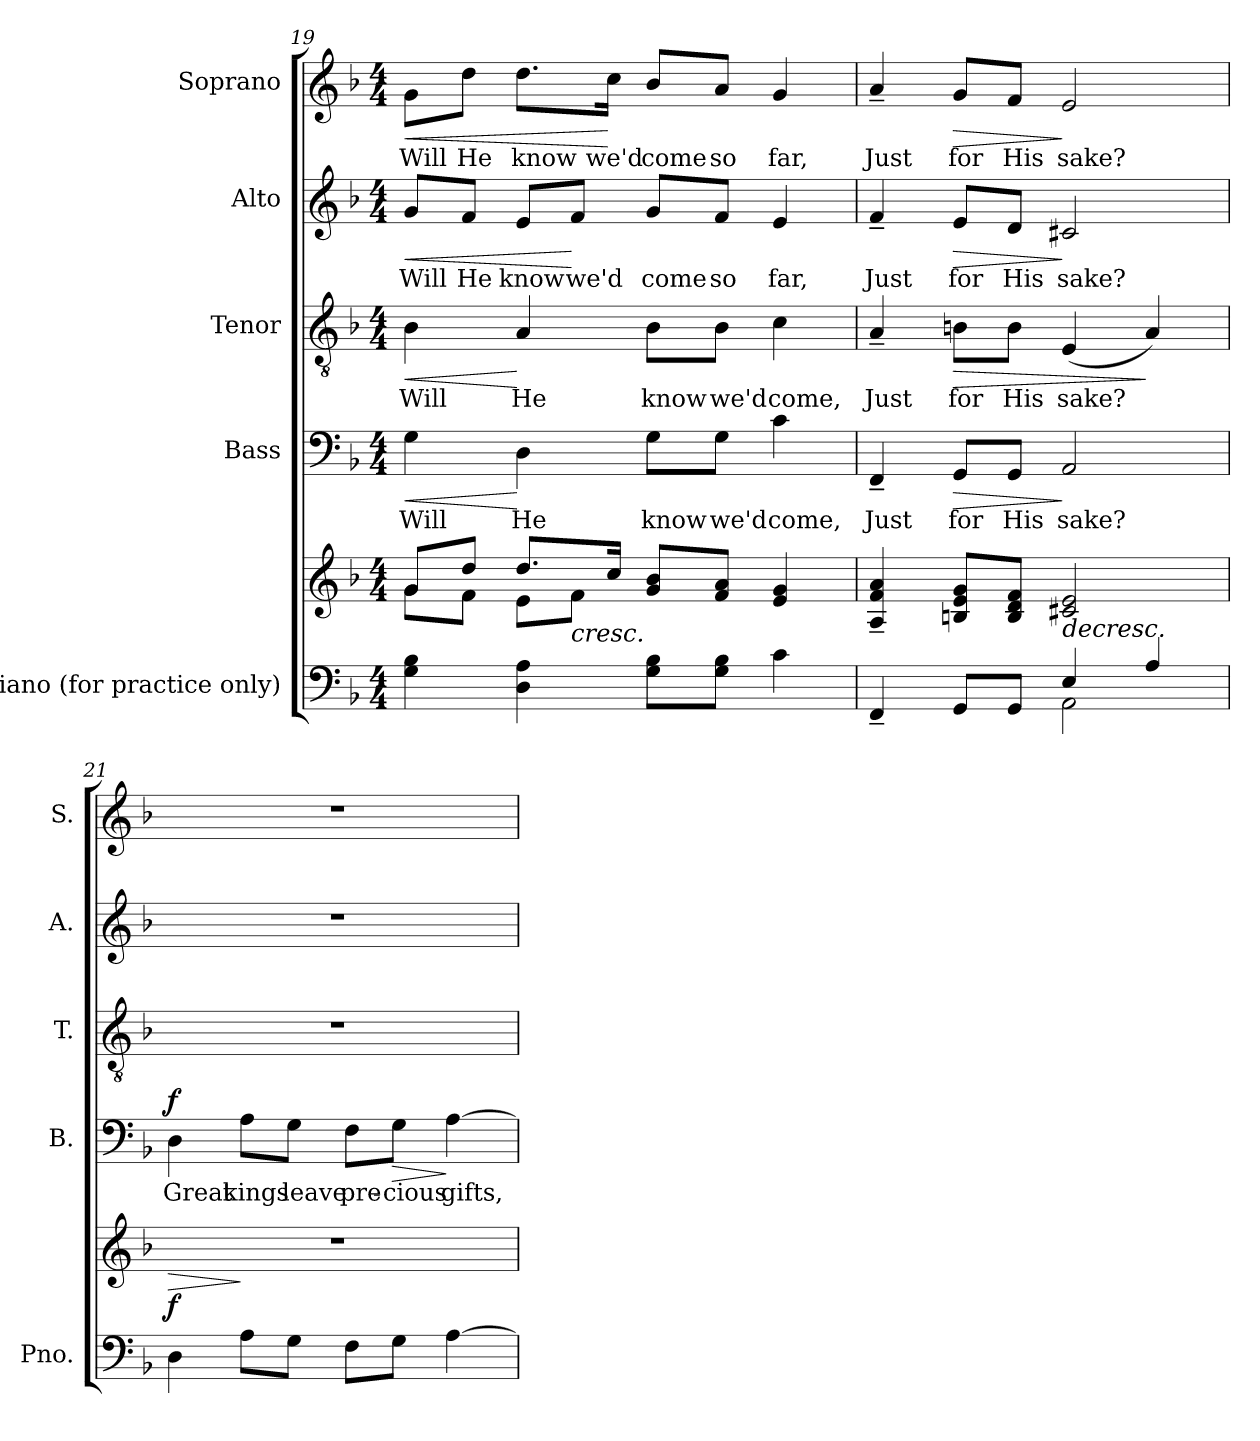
**kern	**kern	**dynam	**kern	**text	**dynam	**kern	**text	**dynam	**kern	**text	**dynam	**kern	**text	**dynam
*part5	*part5	*part5	*part4	*part4	*part4	*part3	*part3	*part3	*part2	*part2	*part2	*part1	*part1	*part1
*staff6	*staff5	*staff5/6	*staff4	*staff4	*staff4	*staff3	*staff3	*staff3	*staff2	*staff2	*staff2	*staff1	*staff1	*staff1
*I"Piano (for  practice  only)	*	*	*I"Bass	*	*	*I"Tenor	*	*	*I"Alto	*	*	*I"Soprano	*	*
*I'Pno.	*	*	*I'B.	*	*	*I'T.	*	*	*I'A.	*	*	*I'S.	*	*
*clefF4	*clefG2	*	*clefF4	*	*	*clefGv2	*	*	*clefG2	*	*	*clefG2	*	*
*	*	*	*	*	*	*ITrd7c12	*	*	*	*	*	*	*	*
*k[b-]	*k[b-]	*	*k[b-]	*	*	*k[b-]	*	*	*k[b-]	*	*	*k[b-]	*	*
*F:	*F:	*	*F:	*	*	*F:	*	*	*F:	*	*	*F:	*	*
*M4/4	*M4/4	*	*M4/4	*	*	*M4/4	*	*	*M4/4	*	*	*M4/4	*	*
=19	=19	=19	=19	=19	=19	=19	=19	=19	=19	=19	=19	=19	=19	=19
*	*^	*	*	*	*	*	*	*	*	*	*	*	*	*
!	!	!	!	!	!LO:LY:b:color=#000000	!LO:HP:b	!	!	!	!	!	!	!	!	!
!	!	!	!	!	!	!	!	!LO:LY:b:color=#000000	!LO:HP:b	!	!	!	!	!	!
!	!	!	!	!	!	!	!	!	!	!	!LO:LY:b:color=#000000	!LO:HP:b	!	!	!
!	!	!	!	!	!	!	!	!	!	!	!	!	!	!LO:LY:b:color=#000000	!LO:HP:b
4Gi\ 4B-i	8gi/L	8gi\L	.	4Gi\	Will	<	4BB-i\	Will	<	8gi/L	Will	<	8gi\L	Will	<
!	!	!	!	!	!	!	!	!	!	!	!LO:LY:b:color=#000000	!	!	!	!
!	!	!	!	!	!	!	!	!	!	!	!	!	!	!LO:LY:b:color=#000000	!
.	8ddi/J	8fi\J	.	.	.	.	.	.	.	8fi/J	He	.	8ddi\J	He	.
!	!	!	!	!	!LO:LY:b:color=#000000	!	!	!	!	!	!	!	!	!	!
!	!	!	!	!	!	!	!	!LO:LY:b:color=#000000	!	!	!	!	!	!	!
!	!	!	!	!	!	!	!	!	!	!	!LO:LY:b:color=#000000	!	!	!	!
!	!	!	!	!	!	!	!	!	!	!	!	!	!	!LO:LY:b:color=#000000	!
4Di\ 4Ai	8.ddi/L	8ei\L	[	4Di\	He	[	4AAi/	He	[	8ei/L	know	.	8.ddi\L	know	.
!	!	!	!LO:HP:b	!	!	!	!	!	!	!	!	!	!	!	!
!	!	!	!	!	!	!	!	!	!	!	!LO:LY:b:color=#000000	!	!	!	!
.	.	8fi\J	<	.	.	.	.	.	.	8fi/J	we'd	[	.	.	.
!	!	!	!	!	!	!	!	!	!	!	!	!	!	!LO:LY:b:color=#000000	!
.	16cci/Jk	.	.	.	.	.	.	.	.	.	.	.	16cci\Jk	we'd	[
!	!	!	!	!	!LO:LY:b:color=#000000	!	!	!	!	!	!	!	!	!	!
!	!	!	!	!	!	!	!	!LO:LY:b:color=#000000	!	!	!	!	!	!	!
!	!	!	!	!	!	!	!	!	!	!	!LO:LY:b:color=#000000	!	!	!	!
!	!	!	!	!	!	!	!	!	!	!	!	!	!	!LO:LY:b:color=#000000	!
8Gi\ 8B-iL	8gi/ 8b-iL	2ryy	.	8Gi\L	know	.	8BB-i\L	know	.	8gi/L	come	.	8b-i/L	come	.
!	!	!	!	!	!LO:LY:b:color=#000000	!	!	!	!	!	!	!	!	!	!
!	!	!	!	!	!	!	!	!LO:LY:b:color=#000000	!	!	!	!	!	!	!
!	!	!	!	!	!	!	!	!	!	!	!LO:LY:b:color=#000000	!	!	!	!
!	!	!	!	!	!	!	!	!	!	!	!	!	!	!LO:LY:b:color=#000000	!
8Gi\ 8B-iJ	8fi/ 8aiJ	.	.	8Gi\J	we'd	.	8BB-i\J	we'd	.	8fi/J	so	.	8ai/J	so	.
!	!	!	!	!	!LO:LY:b:color=#000000	!	!	!	!	!	!	!	!	!	!
!	!	!	!	!	!	!	!	!LO:LY:b:color=#000000	!	!	!	!	!	!	!
!	!	!	!	!	!	!	!	!	!	!	!LO:LY:b:color=#000000	!	!	!	!
!	!	!	!	!	!	!	!	!	!	!	!	!	!	!LO:LY:b:color=#000000	!
4ci\	4ei/ 4gi	.	.	4ci\	come,	.	4Ci\	come,	.	4ei/	far,	.	4gi/	far,	.
*	*v	*v	*	*	*	*	*	*	*	*	*	*	*	*	*
!!LO:LB:g=z
=20	=20	=20	=20	=20	=20	=20	=20	=20	=20	=20	=20	=20	=20	=20
*^	*	*	*	*	*	*	*	*	*	*	*	*	*	*
!	!	!	!	!	!LO:LY:b:color=#000000	!	!	!	!	!	!	!	!	!	!
!	!	!	!	!	!	!	!	!LO:LY:b:color=#000000	!	!	!	!	!	!	!
!	!	!	!	!	!	!	!	!	!	!	!LO:LY:b:color=#000000	!	!	!	!
!	!	!	!	!	!	!	!	!	!	!	!	!	!	!LO:LY:b:color=#000000	!
4FF~i/	2ryy	4Ai/~ 4fi~ 4ai~	.	4FF~i/	Just	.	4AA~i/	Just	.	4f~i/	Just	.	4a~i/	Just	.
!	!	!	!	!	!LO:LY:b:color=#000000	!LO:HP:b	!	!	!	!	!	!	!	!	!
!	!	!	!	!	!	!	!	!LO:LY:b:color=#000000	!LO:HP:b	!	!	!	!	!	!
!	!	!	!	!	!	!	!	!	!	!	!LO:LY:b:color=#000000	!LO:HP:b	!	!	!
!	!	!	!	!	!	!	!	!	!	!	!	!	!	!LO:LY:b:color=#000000	!LO:HP:b
8GGi/L	.	8Bni/ 8ei 8giL	]	8GGi/L	for	>	8BBni\L	for	>	8ei/L	for	>	8gi/L	for	>
!	!	!	!	!	!LO:LY:b:color=#000000	!	!	!	!	!	!	!	!	!	!
!	!	!	!	!	!	!	!	!LO:LY:b:color=#000000	!	!	!	!	!	!	!
!	!	!	!	!	!	!	!	!	!	!	!LO:LY:b:color=#000000	!	!	!	!
!	!	!	!	!	!	!	!	!	!	!	!	!	!	!LO:LY:b:color=#000000	!
8GGi/J	.	8Bi/ 8di 8fiJ	.	8GGi/J	His	.	8BBi\J	His	.	8di/J	His	.	8fi/J	His	.
!	!	!	!LO:HP:b	!	!	!	!	!	!	!	!	!	!	!	!
!	!	!	!	!	!LO:LY:b:color=#000000	!	!	!	!	!	!	!	!	!	!
!	!	!	!	!	!	!	!	!LO:LY:b:color=#000000	!	!	!	!	!	!	!
!	!	!	!	!	!	!	!	!	!	!	!LO:LY:b:color=#000000	!	!	!	!
!	!	!	!	!	!	!	!	!	!	!	!	!	!	!LO:LY:b:color=#000000	!
4Ei/	2AAi\	2c#Xi/ 2ei	>	2AAi/	sake?	]	(4EEi/	sake?	.	2c#Xi/	sake?	]	2ei/	sake?	]
4Ai/	.	.	.	.	.	.	4AAi/)	.	]	.	.	.	.	.	.
*v	*v	*	*	*	*	*	*	*	*	*	*	*	*	*	*
=21	=21	=21	=21	=21	=21	=21	=21	=21	=21	=21	=21	=21	=21	=21
!	!	!LO:HP:b	!	!	!	!	!	!	!	!	!	!	!	!
!	!	!	!	!LO:LY:b:color=#000000	!	!	!	!	!	!	!	!	!	!
4Di\	1r	> f	4Di\	Great	f	1r	.	.	1r	.	.	1r	.	.
!	!	!	!	!LO:LY:b:color=#000000	!	!	!	!	!	!	!	!	!	!
8Ai\L	.	]	8Ai\L	kings	.	.	.	.	.	.	.	.	.	.
!	!	!	!	!LO:LY:b:color=#000000	!	!	!	!	!	!	!	!	!	!
8Gi\J	.	.	8Gi\J	leave	.	.	.	.	.	.	.	.	.	.
!	!	!	!	!LO:LY:b:color=#000000	!	!	!	!	!	!	!	!	!	!
8Fi\L	.	.	8Fi\L	pre-	.	.	.	.	.	.	.	.	.	.
!	!	!	!	!LO:LY:b:color=#000000	!LO:HP:b	!	!	!	!	!	!	!	!	!
8Gi\J	.	.	8Gi\J	-cious	>	.	.	.	.	.	.	.	.	.
!	!	!	!	!LO:LY:b:color=#000000	!	!	!	!	!	!	!	!	!	!
[>4Ai\	.	.	[>4Ai\	gifts,	]	.	.	.	.	.	.	.	.	.
=	=	=	=	=	=	=	=	=	=	=	=	=	=	=
*-	*-	*-	*-	*-	*-	*-	*-	*-	*-	*-	*-	*-	*-	*-
